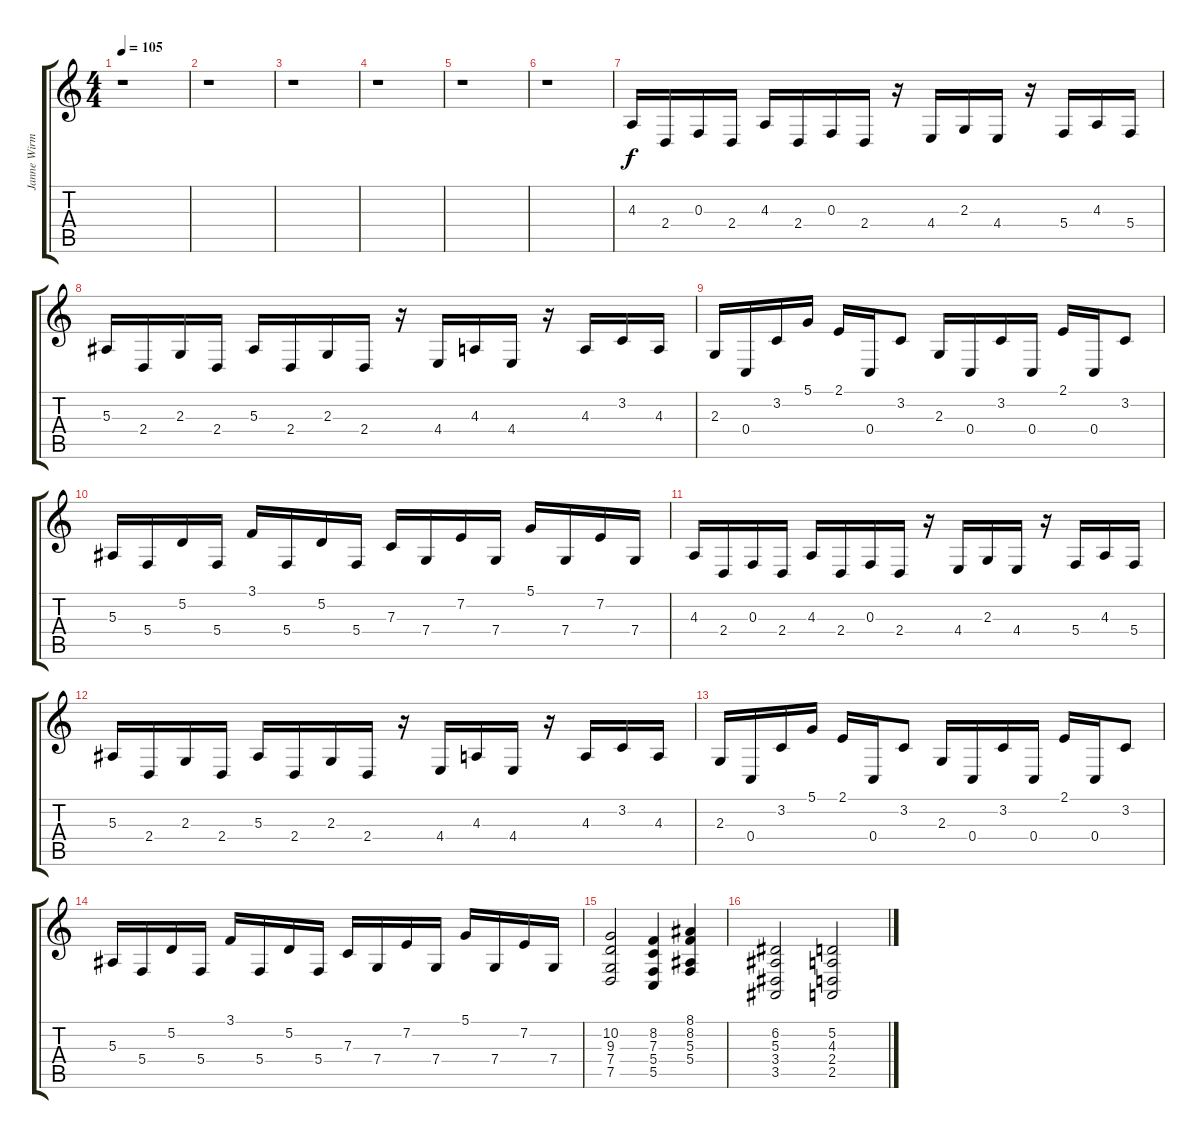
\track ("Janne Wirman" "Janne Wirm") {instrument stringensemble1}
\staff {score tabs}
\tuning (D4 A3 F3 C3 G2 D2) {hide}
\ts (4 4)
\tempo 105
\clef g2
\ks c
r.1{dy f} |
r.1 |
r.1 |
r.1 |
r.1 |
r.1 |
4.3.16{volume 14} 2.4.16 0.3.16 2.4.16 4.3.16 2.4.16 0.3.16 2.4.16 r.16 4.4.16 2.3.16 4.4.16 r.16 5.4.16 4.3.16 5.4.16 |
5.3.16 2.4.16 2.3.16 2.4.16 5.3.16 2.4.16 2.3.16 2.4.16 r.16 4.4.16 4.3.16 4.4.16 r.16 4.3.16 3.2.16 4.3.16 |
2.3.16 0.4.16 3.2.16 5.1.16 2.1.16 0.4.16 3.2.8 2.3.16 0.4.16 3.2.16 0.4.16 2.1.16 0.4.16 3.2.8 |
5.3.16 5.4.16 5.2.16 5.4.16 3.1.16 5.4.16 5.2.16 5.4.16 7.3.16 7.4.16 7.2.16 7.4.16 5.1.16 7.4.16 7.2.16 7.4.16 |
4.3.16 2.4.16 0.3.16 2.4.16 4.3.16 2.4.16 0.3.16 2.4.16 r.16 4.4.16 2.3.16 4.4.16 r.16 5.4.16 4.3.16 5.4.16 |
5.3.16 2.4.16 2.3.16 2.4.16 5.3.16 2.4.16 2.3.16 2.4.16 r.16 4.4.16 4.3.16 4.4.16 r.16 4.3.16 3.2.16 4.3.16 |
2.3.16 0.4.16 3.2.16 5.1.16 2.1.16 0.4.16 3.2.8 2.3.16 0.4.16 3.2.16 0.4.16 2.1.16 0.4.16 3.2.8 |
5.3.16 5.4.16 5.2.16 5.4.16 3.1.16 5.4.16 5.2.16 5.4.16 7.3.16 7.4.16 7.2.16 7.4.16 5.1.16 7.4.16 7.2.16 7.4.16 |
(10.2 9.3 7.4 7.5).2{volume 12} (8.2 7.3 5.4 5.5).4 (8.1 8.2 5.3 5.4).4 |
(6.2 5.3 3.4 3.5).2 (5.2 4.3 2.4 2.5).2
